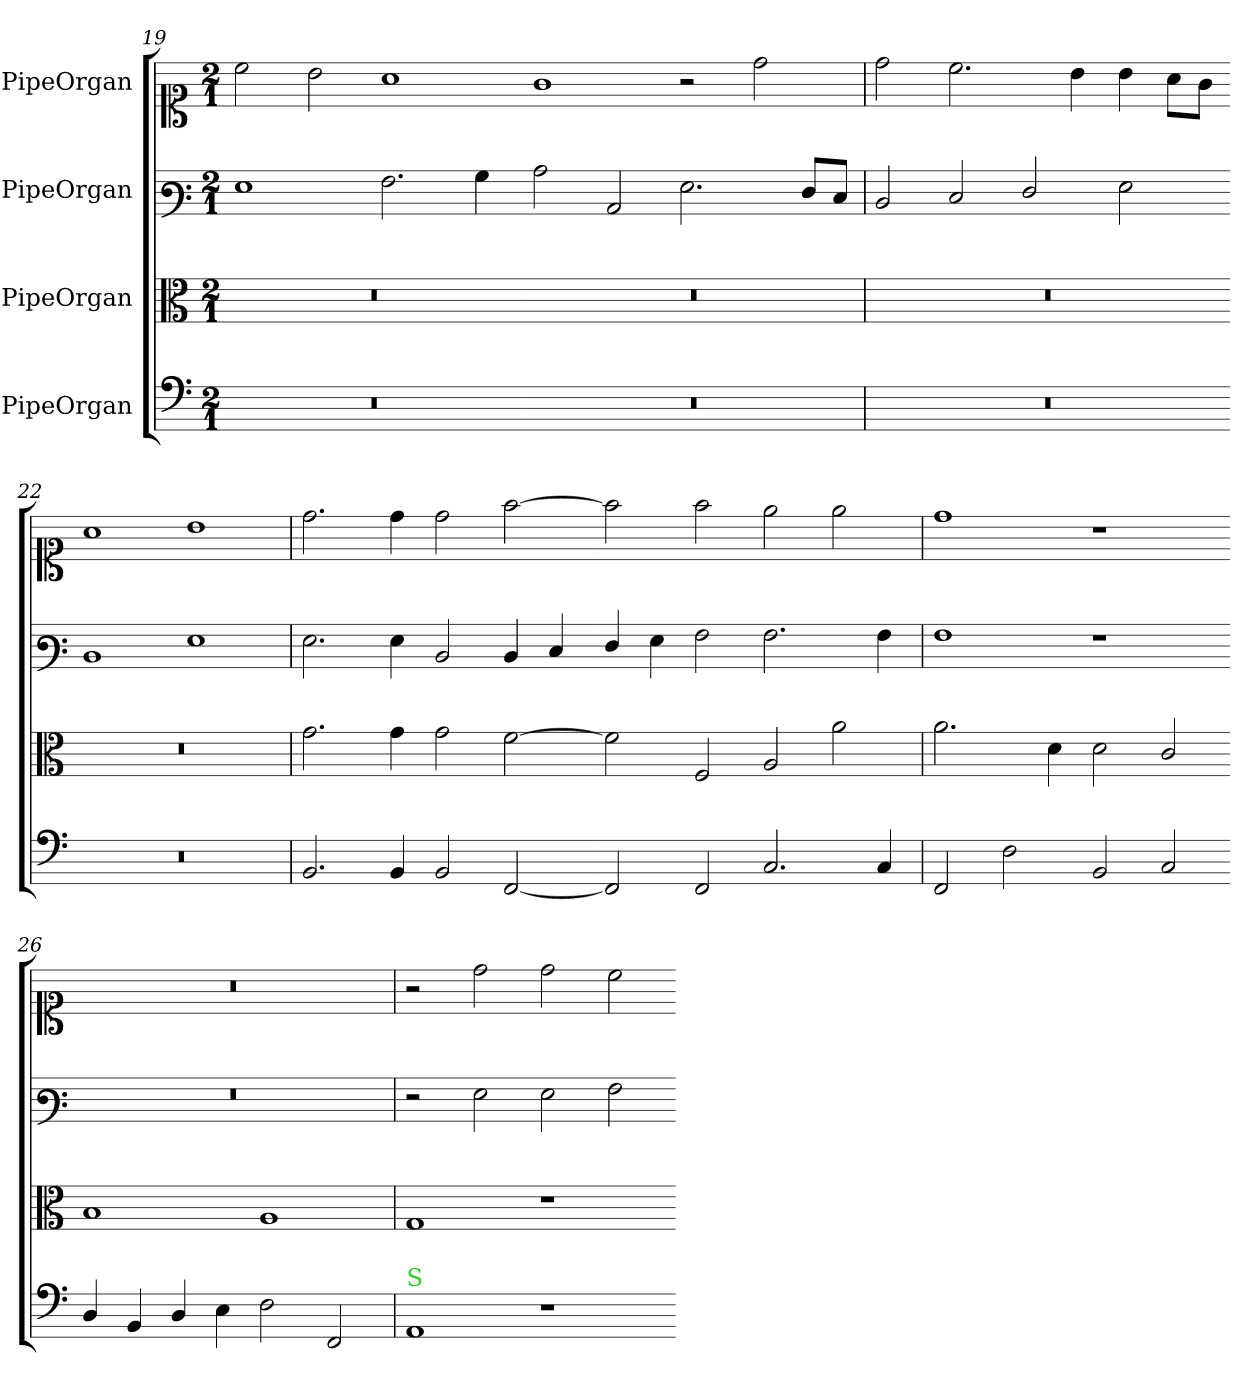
**kern	**kern	**kern	**kern
*part4	*part3	*part2	*part1
*staff4	*staff3	*staff2	*staff1
*I"PipeOrgan	*I"PipeOrgan	*I"PipeOrgan	*I"PipeOrgan
*clefF5	*clefC3	*clefF3	*clefC1
*k[]	*k[]	*k[]	*k[]
*E:phr	*E:phr	*E:phr	*E:phr
*M2/1	*M2/1	*M2/1	*M2/1
=19	=19	=19	=19
0r	0r	1G	2cc\
.	.	.	2b\
.	.	2.A\	1a
.	.	4B\	.
=20-	=20-	=20-	=20-
0r	0r	2c\	1g
.	.	2C/	.
.	.	2.G\	2r
.	.	.	2dd\
.	.	8F/L	.
.	.	8E/J	.
=21	=21	=21	=21
0r	0r	2D/	2dd\
.	.	2E/	2.cc\
.	.	2F/	.
.	.	.	4b\
.	.	2G\	4b\
.	.	.	8a\L
.	.	.	8g\J
=22-	=22-	=22-	=22-
0r	0r	1D	1a
.	.	1G	1b
=23	=23	=23	=23
2.GG/	2.g\	2.G\	2.dd\
4GG/	4g\	4G\	4dd\
2GG/	2g\	2D/	2dd\
[2DD/	[2f\	4D/	[2ff\
.	.	4E/	.
=24-	=24-	=24-	=24-
2DD/]	2f\]	4F/	2ff\]
.	.	4G\	.
2DD/	2F/	2A\	2ff\
2.AA/	2A/	2.A\	2ee\
.	2a\	.	2ee\
4AA/	.	4A\	.
=25	=25	=25	=25
2DD/	2.a\	1A	1dd
2D\	.	.	.
.	4d\	.	.
2GG/	2d\	1r	1r
2AA/	2c/	.	.
=26-	=26-	=26-	=26-
4BB/	1B	0r	0r
4GG/	.	.	.
4BB/	.	.	.
4C\	.	.	.
2D\	1A	.	.
2DD/	.	.	.
=27	=27	=27	=27
!LO:TX:a:color=limegreen:t=S	!	!	!
1FF	1G	2r	2r
.	.	2G\	2dd\
1r	1r	2G\	2dd\
.	.	2A\	2cc\
=-	=-	=-	=-
*-	*-	*-	*-
